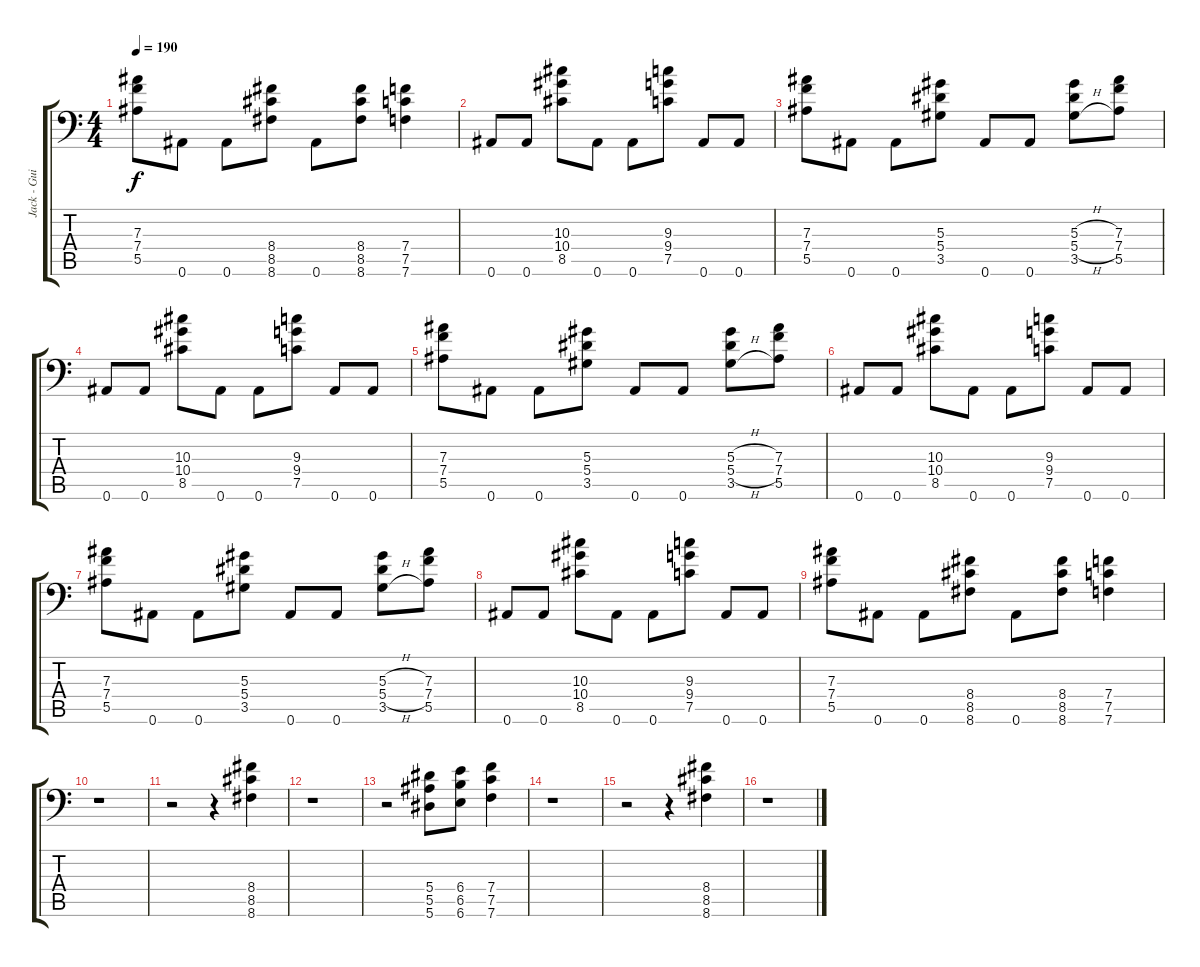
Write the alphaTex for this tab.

\track ("Jack - Guitar" "Jack - Gui") {instrument distortionguitar}
\staff {score tabs}
\tuning (C4 G3 Eb3 Bb2 F2 Bb1) {hide}
\ts (4 4)
\tempo 190
\clef f4
\ks c
(7.3 7.4 5.5).8{dy f} 0.6.8 0.6.8 (8.4 8.5 8.6).8 0.6.8 (8.4 8.5 8.6).8 (7.4 7.5 7.6).4 |
0.6.8 0.6.8 (10.3 10.4 8.5).8 0.6.8 0.6.8 (9.3 9.4 7.5).8 0.6.8 0.6.8 |
(7.3 7.4 5.5).8 0.6.8 0.6.8 (5.3 5.4 3.5).8 0.6.8 0.6.8 (5.3{h} 5.4{h} 3.5{h}).8 (7.3 7.4 5.5).8 |
0.6.8 0.6.8 (10.3 10.4 8.5).8 0.6.8 0.6.8 (9.3 9.4 7.5).8 0.6.8 0.6.8 |
(7.3 7.4 5.5).8 0.6.8 0.6.8 (5.3 5.4 3.5).8 0.6.8 0.6.8 (5.3{h} 5.4{h} 3.5{h}).8 (7.3 7.4 5.5).8 |
0.6.8 0.6.8 (10.3 10.4 8.5).8 0.6.8 0.6.8 (9.3 9.4 7.5).8 0.6.8 0.6.8 |
(7.3 7.4 5.5).8 0.6.8 0.6.8 (5.3 5.4 3.5).8 0.6.8 0.6.8 (5.3{h} 5.4{h} 3.5{h}).8 (7.3 7.4 5.5).8 |
0.6.8 0.6.8 (10.3 10.4 8.5).8 0.6.8 0.6.8 (9.3 9.4 7.5).8 0.6.8 0.6.8 |
(7.3 7.4 5.5).8 0.6.8 0.6.8 (8.4 8.5 8.6).8 0.6.8 (8.4 8.5 8.6).8 (7.4 7.5 7.6).4 |
r.1 |
r.2 r.4 (8.4 8.5 8.6).4 |
r.1 |
r.2 (5.4 5.5 5.6).8 (6.4 6.5 6.6).8 (7.4 7.5 7.6).4 |
r.1 |
r.2 r.4 (8.4 8.5 8.6).4 |
r.1
